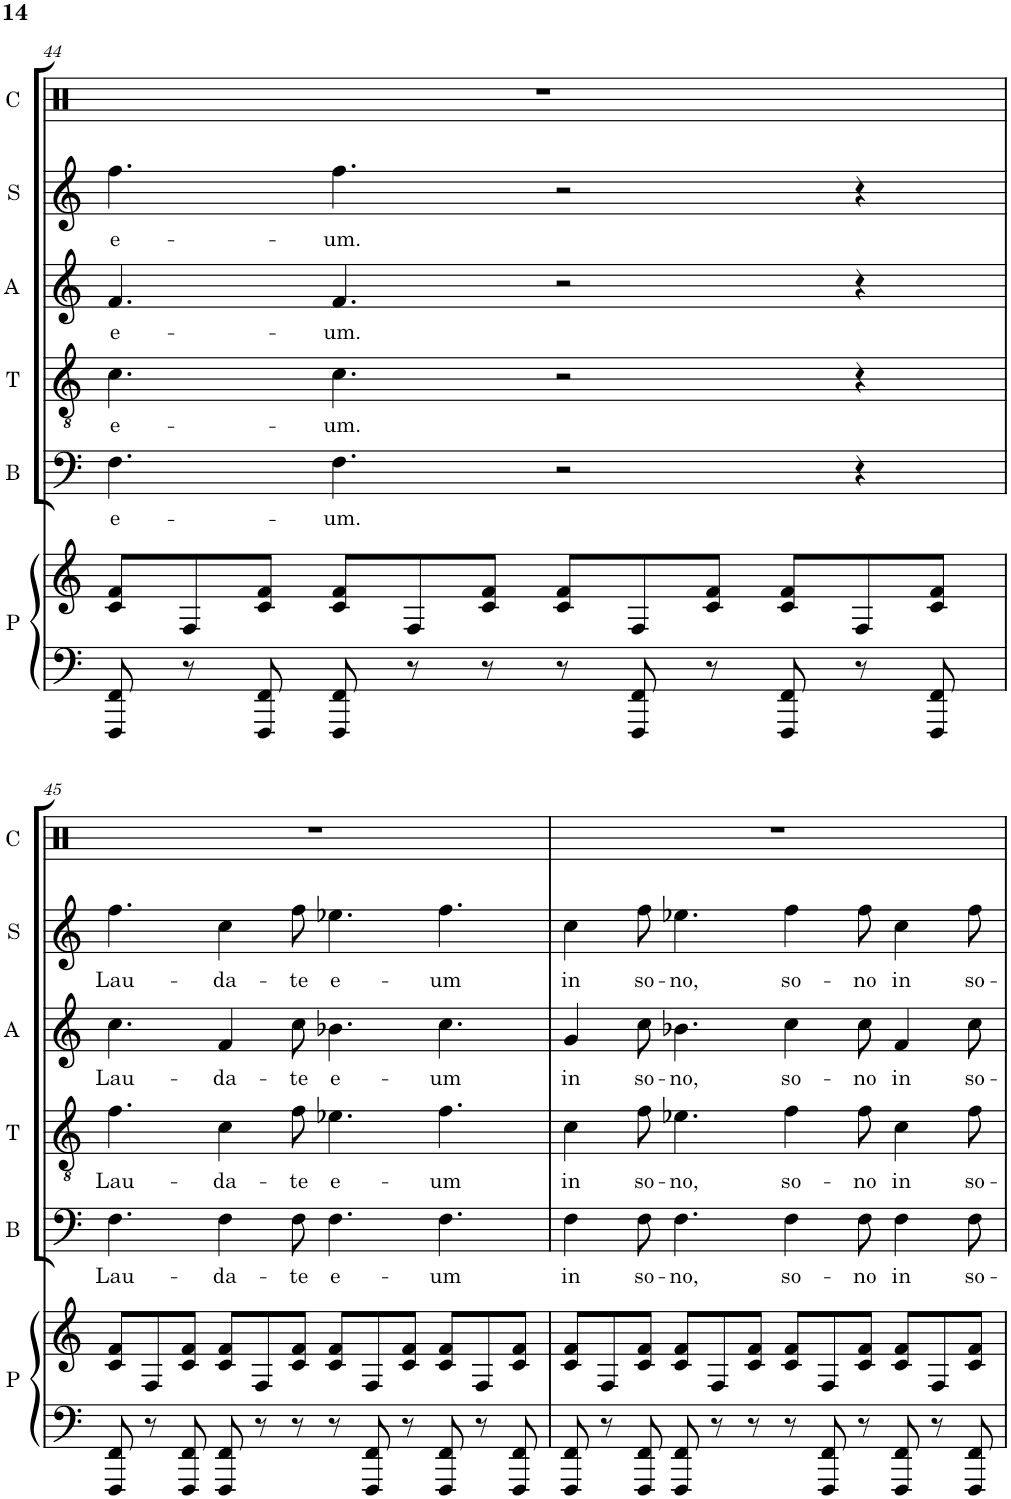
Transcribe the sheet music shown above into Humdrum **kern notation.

**kern	**kern	**kern	**text	**kern	**text	**kern	**text	**kern	**text	**kern
*part6	*part6	*part5	*part5	*part4	*part4	*part3	*part3	*part2	*part2	*part1
*staff7	*staff6	*staff5	*staff5	*staff4	*staff4	*staff3	*staff3	*staff2	*staff2	*staff1
*I"Piano	*	*I"Bass	*	*I"Tenor	*	*I"Alto	*	*I"Soprano	*	*I"Claps
*I'P	*	*I'B	*	*I'T	*	*I'A	*	*I'S	*	*I'C
!!LO:PB:g=z
*clefF4	*clefG2	*clefF4	*	*clefGv2	*	*clefG2	*	*clefG2	*	*clefX
*	*	*	*	*	*	*	*	*	*	*Trd14c24
*k[]	*k[]	*k[]	*	*k[]	*	*k[]	*	*k[]	*	*k[]
*M12/8	*M12/8	*M12/8	*	*M12/8	*	*M12/8	*	*M12/8	*	*M12/8
=44	=44	=44	=44	=44	=44	=44	=44	=44	=44	=44
!	!	!	!LO:LY:b	!	!LO:LY:b	!	!LO:LY:b	!	!LO:LY:b	!
8FFF/ 8FF/	8c/ 8f/L	4.F\	e-	4.c\	e-	4.f/	e-	4.ff\	e-	1.r
8r	8F/	.	.	.	.	.	.	.	.	.
8FFF/ 8FF/	8c/ 8f/J	.	.	.	.	.	.	.	.	.
!	!	!	!LO:LY:b	!	!LO:LY:b	!	!LO:LY:b	!	!LO:LY:b	!
8FFF/ 8FF/	8c/ 8f/L	4.F\	-um.	4.c\	-um.	4.f/	-um.	4.ff\	-um.	.
8r	8F/	.	.	.	.	.	.	.	.	.
8r	8c/ 8f/J	.	.	.	.	.	.	.	.	.
8r	8c/ 8f/L	2r	.	2r	.	2r	.	2r	.	.
8FFF/ 8FF/	8F/	.	.	.	.	.	.	.	.	.
8r	8c/ 8f/J	.	.	.	.	.	.	.	.	.
8FFF/ 8FF/	8c/ 8f/L	.	.	.	.	.	.	.	.	.
8r	8F/	4r	.	4r	.	4r	.	4r	.	.
8FFF/ 8FF/	8c/ 8f/J	.	.	.	.	.	.	.	.	.
!!LO:LB:g=z
=45	=45	=45	=45	=45	=45	=45	=45	=45	=45	=45
*	*	*	*	*	*	*	*	*	*	*clefX
!	!	!	!LO:LY:b	!	!LO:LY:b	!	!LO:LY:b	!	!LO:LY:b	!
8FFF/ 8FF/	8c/ 8f/L	4.F\	Lau-	4.f\	Lau-	4.cc\	Lau-	4.ff\	Lau-	1.r
8r	8F/	.	.	.	.	.	.	.	.	.
8FFF/ 8FF/	8c/ 8f/J	.	.	.	.	.	.	.	.	.
!	!	!	!LO:LY:b	!	!LO:LY:b	!	!LO:LY:b	!	!LO:LY:b	!
8FFF/ 8FF/	8c/ 8f/L	4F\	-da-	4c\	-da-	4f/	-da-	4cc\	-da-	.
8r	8F/	.	.	.	.	.	.	.	.	.
!	!	!	!LO:LY:b	!	!LO:LY:b	!	!LO:LY:b	!	!LO:LY:b	!
8r	8c/ 8f/J	8F\	-te	8f\	-te	8cc\	-te	8ff\	-te	.
!	!	!	!LO:LY:b	!	!LO:LY:b	!	!LO:LY:b	!	!LO:LY:b	!
8r	8c/ 8f/L	4.F\	e-	4.e-X\	e-	4.b-X\	e-	4.ee-X\	e-	.
8FFF/ 8FF/	8F/	.	.	.	.	.	.	.	.	.
8r	8c/ 8f/J	.	.	.	.	.	.	.	.	.
!	!	!	!LO:LY:b	!	!LO:LY:b	!	!LO:LY:b	!	!LO:LY:b	!
8FFF/ 8FF/	8c/ 8f/L	4.F\	-um	4.f\	-um	4.cc\	-um	4.ff\	-um	.
8r	8F/	.	.	.	.	.	.	.	.	.
8FFF/ 8FF/	8c/ 8f/J	.	.	.	.	.	.	.	.	.
=46	=46	=46	=46	=46	=46	=46	=46	=46	=46	=46
!	!	!	!LO:LY:b	!	!LO:LY:b	!	!LO:LY:b	!	!LO:LY:b	!
8FFF/ 8FF/	8c/ 8f/L	4F\	in	4c\	in	4g/	in	4cc\	in	1.r
8r	8F/	.	.	.	.	.	.	.	.	.
!	!	!	!LO:LY:b	!	!LO:LY:b	!	!LO:LY:b	!	!LO:LY:b	!
8FFF/ 8FF/	8c/ 8f/J	8F\	so-	8f\	so-	8cc\	so-	8ff\	so-	.
!	!	!	!LO:LY:b	!	!LO:LY:b	!	!LO:LY:b	!	!LO:LY:b	!
8FFF/ 8FF/	8c/ 8f/L	4.F\	-no,	4.e-X\	-no,	4.b-X\	-no,	4.ee-X\	-no,	.
8r	8F/	.	.	.	.	.	.	.	.	.
8r	8c/ 8f/J	.	.	.	.	.	.	.	.	.
!	!	!	!LO:LY:b	!	!LO:LY:b	!	!LO:LY:b	!	!LO:LY:b	!
8r	8c/ 8f/L	4F\	so-	4f\	so-	4cc\	so-	4ff\	so-	.
8FFF/ 8FF/	8F/	.	.	.	.	.	.	.	.	.
!	!	!	!LO:LY:b	!	!LO:LY:b	!	!LO:LY:b	!	!LO:LY:b	!
8r	8c/ 8f/J	8F\	-no	8f\	-no	8cc\	-no	8ff\	-no	.
!	!	!	!LO:LY:b	!	!LO:LY:b	!	!LO:LY:b	!	!LO:LY:b	!
8FFF/ 8FF/	8c/ 8f/L	4F\	in	4c\	in	4f/	in	4cc\	in	.
8r	8F/	.	.	.	.	.	.	.	.	.
!	!	!	!LO:LY:b	!	!LO:LY:b	!	!LO:LY:b	!	!LO:LY:b	!
8FFF/ 8FF/	8c/ 8f/J	8F\	so-	8f\	so-	8cc\	so-	8ff\	so-	.
=	=	=	=	=	=	=	=	=	=	=
*-	*-	*-	*-	*-	*-	*-	*-	*-	*-	*-
